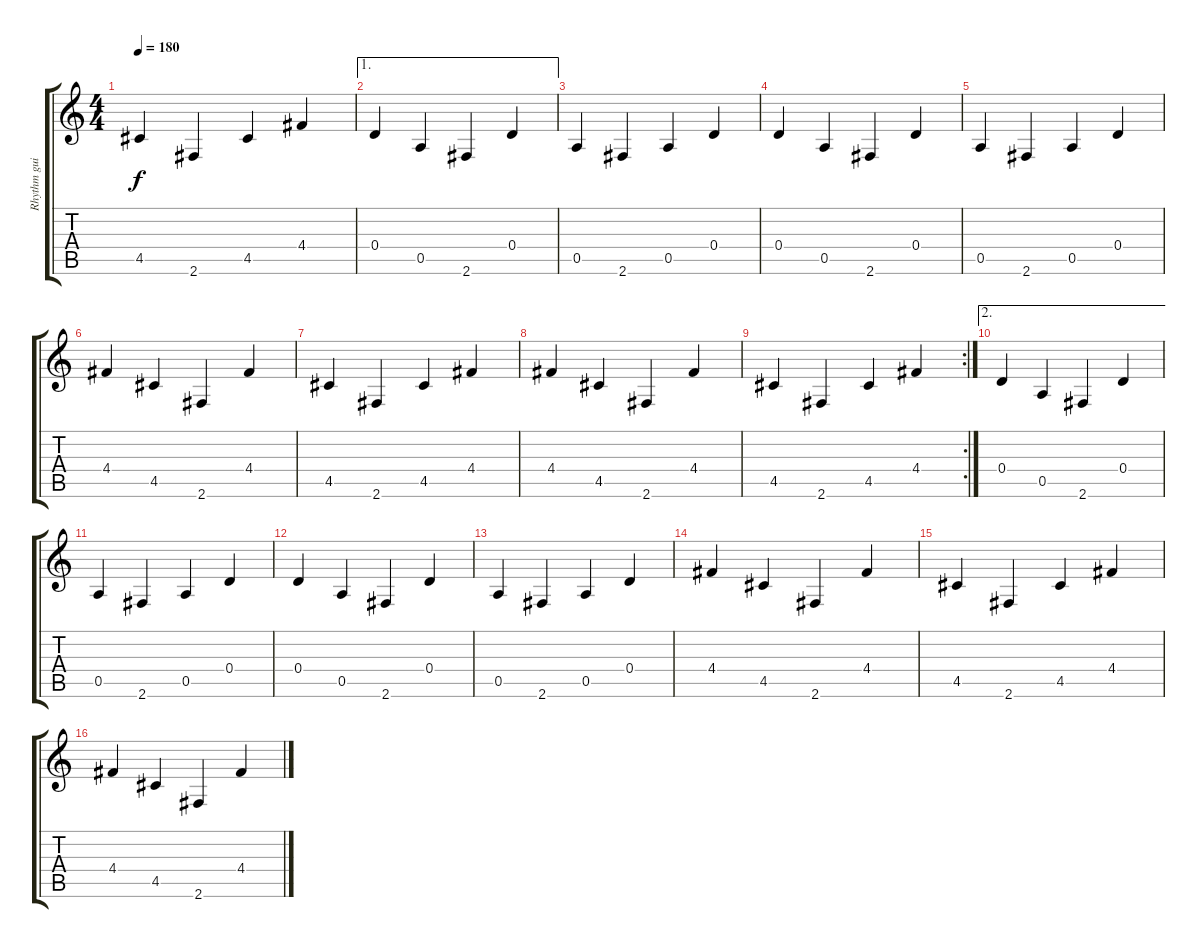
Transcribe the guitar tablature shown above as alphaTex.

\track ("Rhythm guitar" "Rhythm gui") {instrument overdrivenguitar}
\staff {score tabs}
\tuning (E4 B3 G3 D3 A2 E2) {hide}
\ts (4 4)
\tempo 180
\clef g2
\ks c
4.5.4{dy f} 2.6.4 4.5.4 4.4.4 |
\ae 1
0.4.4 0.5.4 2.6.4 0.4.4 |
0.5.4 2.6.4 0.5.4 0.4.4 |
0.4.4 0.5.4 2.6.4 0.4.4 |
0.5.4 2.6.4 0.5.4 0.4.4 |
4.4.4 4.5.4 2.6.4 4.4.4 |
4.5.4 2.6.4 4.5.4 4.4.4 |
4.4.4 4.5.4 2.6.4 4.4.4 |
\rc 2
4.5.4 2.6.4 4.5.4 4.4.4 |
\ae 2
0.4.4 0.5.4 2.6.4 0.4.4 |
0.5.4 2.6.4 0.5.4 0.4.4 |
0.4.4 0.5.4 2.6.4 0.4.4 |
0.5.4 2.6.4 0.5.4 0.4.4 |
4.4.4 4.5.4 2.6.4 4.4.4 |
4.5.4 2.6.4 4.5.4 4.4.4 |
4.4.4 4.5.4 2.6.4 4.4.4
